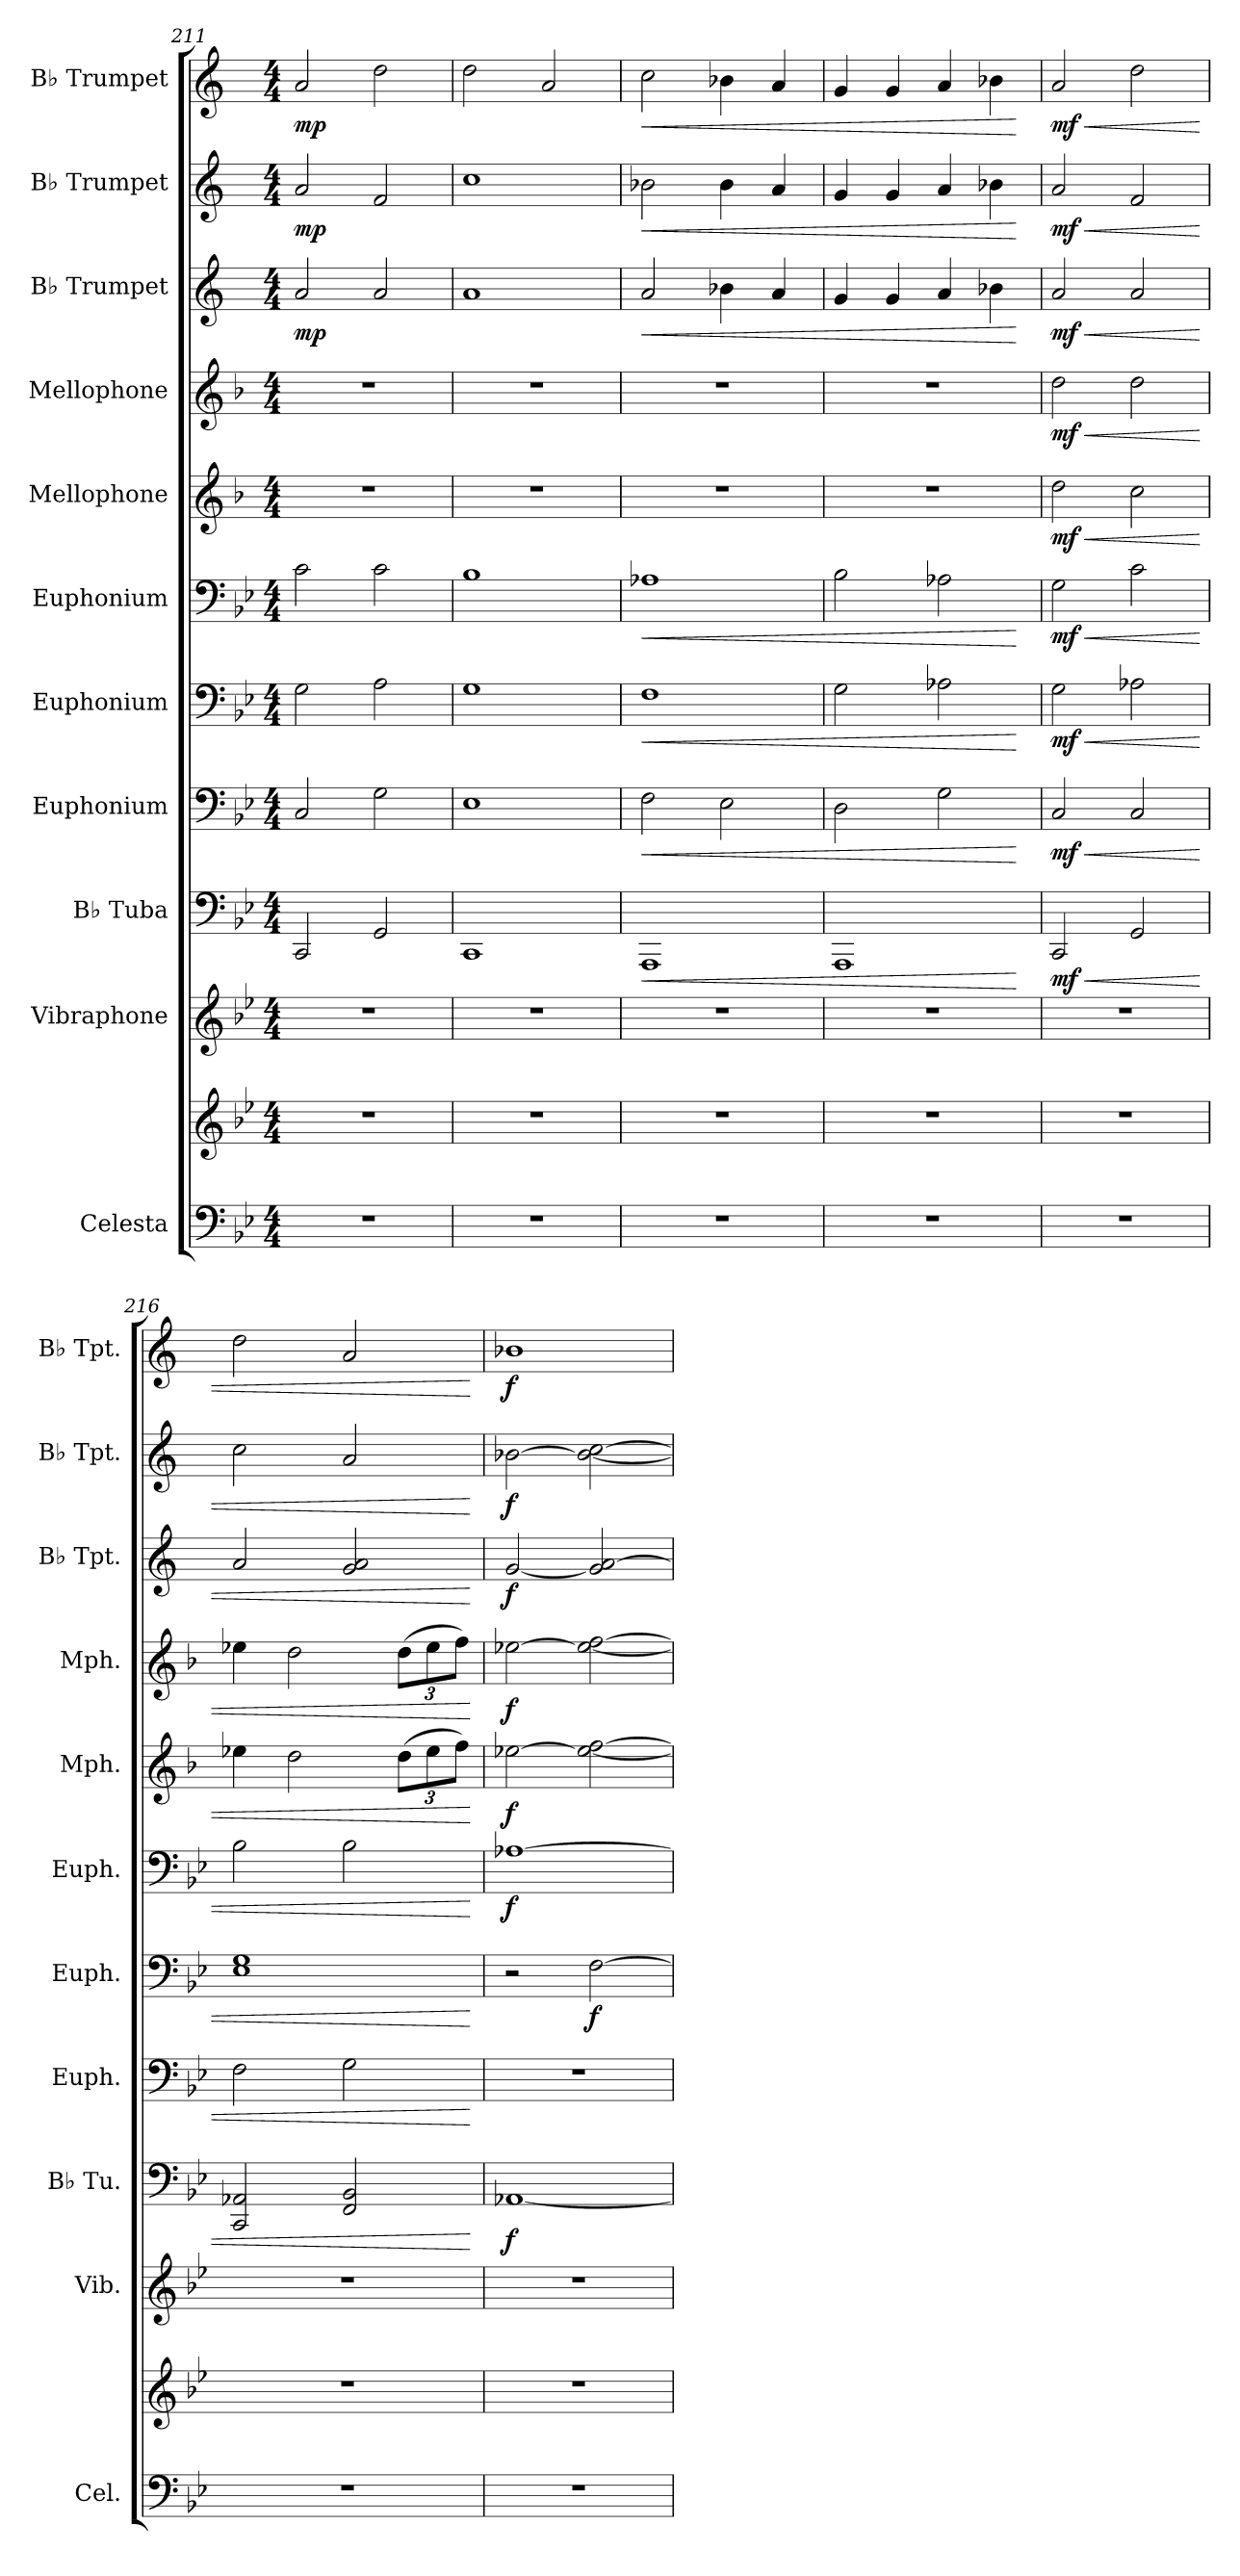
**kern	**kern	**kern	**kern	**dynam	**kern	**dynam	**kern	**dynam	**kern	**dynam	**kern	**dynam	**kern	**dynam	**kern	**dynam	**kern	**dynam	**kern	**dynam
*part11	*part11	*part10	*part9	*part9	*part8	*part8	*part7	*part7	*part6	*part6	*part5	*part5	*part4	*part4	*part3	*part3	*part2	*part2	*part1	*part1
*staff12	*staff11	*staff10	*staff9	*staff9	*staff8	*staff8	*staff7	*staff7	*staff6	*staff6	*staff5	*staff5	*staff4	*staff4	*staff3	*staff3	*staff2	*staff2	*staff1	*staff1
*I"Celesta	*	*I"Vibraphone	*I"B♭ Tuba	*	*I"Euphonium	*	*I"Euphonium	*	*I"Euphonium	*	*I"Mellophone	*	*I"Mellophone	*	*I"B♭ Trumpet	*	*I"B♭ Trumpet	*	*I"B♭ Trumpet	*
*I'Cel.	*	*I'Vib.	*I'B♭ Tu.	*	*I'Euph.	*	*I'Euph.	*	*I'Euph.	*	*I'Mph.	*	*I'Mph.	*	*I'B♭ Tpt.	*	*I'B♭ Tpt.	*	*I'B♭ Tpt.	*
*clefF4	*clefG2	*clefG2	*clefF4	*	*clefF4	*	*clefF4	*	*clefF4	*	*clefG2	*	*clefG2	*	*clefG2	*	*clefG2	*	*clefG2	*
*ITrd-7c-12	*ITrd-7c-12	*	*	*	*	*	*	*	*	*	*ITrd4c7	*	*ITrd4c7	*	*ITrd1c2	*	*ITrd1c2	*	*ITrd1c2	*
*k[b-e-]	*k[b-e-]	*k[b-e-]	*k[b-e-]	*	*k[b-e-]	*	*k[b-e-]	*	*k[b-e-]	*	*k[b-e-]	*	*k[b-e-]	*	*k[b-e-]	*	*k[b-e-]	*	*k[b-e-]	*
*M4/4	*M4/4	*M4/4	*M4/4	*	*M4/4	*	*M4/4	*	*M4/4	*	*M4/4	*	*M4/4	*	*M4/4	*	*M4/4	*	*M4/4	*
*MM200	*MM200	*MM200	*MM200	*	*MM200	*	*MM200	*	*MM200	*	*MM200	*	*MM200	*	*MM200	*	*MM200	*	*MM200	*
=211	=211	=211	=211	=211	=211	=211	=211	=211	=211	=211	=211	=211	=211	=211	=211	=211	=211	=211	=211	=211
!	!	!	!	!	!	!	!	!	!	!	!	!	!	!	!	!LO:DY:b	!	!LO:DY:b	!	!LO:DY:b
1r	1r	1r	2CC/	.	2C/	.	2G\	.	2c\	.	1r	.	1r	.	2g/	mp	2g/	mp	2g/	mp
.	.	.	2GG/	.	2G\	.	2A\	.	2c\	.	.	.	.	.	2g/	.	2e-/	.	2cc\	.
=212	=212	=212	=212	=212	=212	=212	=212	=212	=212	=212	=212	=212	=212	=212	=212	=212	=212	=212	=212	=212
1r	1r	1r	1CC	.	1E-	.	1G	.	1B-	.	1r	.	1r	.	1g	.	1b-	.	2cc\	.
.	.	.	.	.	.	.	.	.	.	.	.	.	.	.	.	.	.	.	2g/	.
=213	=213	=213	=213	=213	=213	=213	=213	=213	=213	=213	=213	=213	=213	=213	=213	=213	=213	=213	=213	=213
!	!	!	!	!LO:HP:b	!	!LO:HP:b	!	!LO:HP:b	!	!LO:HP:b	!	!	!	!	!	!LO:HP:b	!	!LO:HP:b	!	!LO:HP:b
1r	1r	1r	1AAA	<	2F\	<	1F	<	1A-X	<	1r	.	1r	.	2g/	<	2a-X\	<	2b-\	<
.	.	.	.	.	2E-\	.	.	.	.	.	.	.	.	.	4a-X\	.	4a-\	.	4a-X\	.
.	.	.	.	.	.	.	.	.	.	.	.	.	.	.	4g/	.	4g/	.	4g/	.
=214	=214	=214	=214	=214	=214	=214	=214	=214	=214	=214	=214	=214	=214	=214	=214	=214	=214	=214	=214	=214
1r	1r	1r	1AAA	.	2D\	.	2G\	.	2B-\	.	1r	.	1r	.	4f/	.	4f/	.	4f/	.
.	.	.	.	.	.	.	.	.	.	.	.	.	.	.	4f/	.	4f/	.	4f/	.
.	.	.	.	.	2G\	.	2A-X\	.	2A-X\	.	.	.	.	.	4g/	.	4g/	.	4g/	.
.	.	.	.	.	.	.	.	.	.	.	.	.	.	.	4a-X\	.	4a-X\	.	4a-X\	.
.	.	.	.	[	.	[	.	[	.	[	.	.	.	.	.	[	.	[	.	[
=215	=215	=215	=215	=215	=215	=215	=215	=215	=215	=215	=215	=215	=215	=215	=215	=215	=215	=215	=215	=215
!	!	!	!	!LO:HP:b	!	!LO:HP:b	!	!LO:HP:b	!	!LO:HP:b	!	!LO:HP:b	!	!LO:HP:b	!	!LO:HP:b	!	!LO:HP:b	!	!LO:HP:b
!	!	!	!	!LO:DY:n=1:b	!	!LO:DY:n=1:b	!	!LO:DY:n=1:b	!	!LO:DY:n=1:b	!	!LO:DY:n=1:b	!	!LO:DY:n=1:b	!	!LO:DY:n=1:b	!	!LO:DY:n=1:b	!	!LO:DY:n=1:b
1r	1r	1r	2CC/	< mf	2C/	< mf	2G\	< mf	2G\	< mf	2g\	< mf	2g\	< mf	2g/	< mf	2g/	< mf	2g/	< mf
.	.	.	2GG/	.	2C/	.	2A-X\	.	2c\	.	2f\	.	2g\	.	2g/	.	2e-/	.	2cc\	.
=216	=216	=216	=216	=216	=216	=216	=216	=216	=216	=216	=216	=216	=216	=216	=216	=216	=216	=216	=216	=216
1r	1r	1r	2CC/ 2AA-X/	.	2F\	.	1E- 1G	.	2B-\	.	4a-X\	.	4a-X\	.	2g/	.	2b-\	.	2cc\	.
.	.	.	.	.	.	.	.	.	.	.	2g\	.	2g\	.	.	.	.	.	.	.
.	.	.	2FF/ 2BB-/	.	2G\	.	.	.	2B-\	.	.	.	.	.	2f/ 2g/	.	2g/	.	2g/	.
*	*	*	*	*	*	*	*	*	*	*	*Xbrackettup	*	*Xbrackettup	*	*	*	*	*	*	*
.	.	.	.	.	.	.	.	.	.	.	(12g\L	.	(12g\L	.	.	.	.	.	.	.
.	.	.	.	.	.	.	.	.	.	.	12a-\	.	12a-\	.	.	.	.	.	.	.
.	.	.	.	.	.	.	.	.	.	.	12b-\J)	.	12b-\J)	.	.	.	.	.	.	.
.	.	.	.	[	.	[	.	[	.	[	.	[	.	[	.	[	.	[	.	[
=217	=217	=217	=217	=217	=217	=217	=217	=217	=217	=217	=217	=217	=217	=217	=217	=217	=217	=217	=217	=217
*	*	*	*	*	*	*	*	*	*	*	*	*	*	*	*	*	*	*	*MM170	*
!	!	!	!	!LO:DY:b	!	!	!	!	!	!LO:DY:b	!	!LO:DY:b	!	!LO:DY:b	!	!LO:DY:b	!	!LO:DY:b	!	!LO:DY:b
1r	1r	1r	[1AA-X	f	1r	.	2r	.	[1A-X	f	[2a-X\	f	[2a-X\	f	[2f/	f	[2a-X\	f	1a-X	f
!	!	!	!	!	!	!	!	!LO:DY:b	!	!	!	!	!	!	!	!	!	!	!	!
.	.	.	.	.	.	.	[2F\	f	.	.	2a-\_ [2b-\	.	2a-\_ [2b-\	.	2f/] [2g/	.	2a-\_ [2b-\	.	.	.
=	=	=	=	=	=	=	=	=	=	=	=	=	=	=	=	=	=	=	=	=
*-	*-	*-	*-	*-	*-	*-	*-	*-	*-	*-	*-	*-	*-	*-	*-	*-	*-	*-	*-	*-
